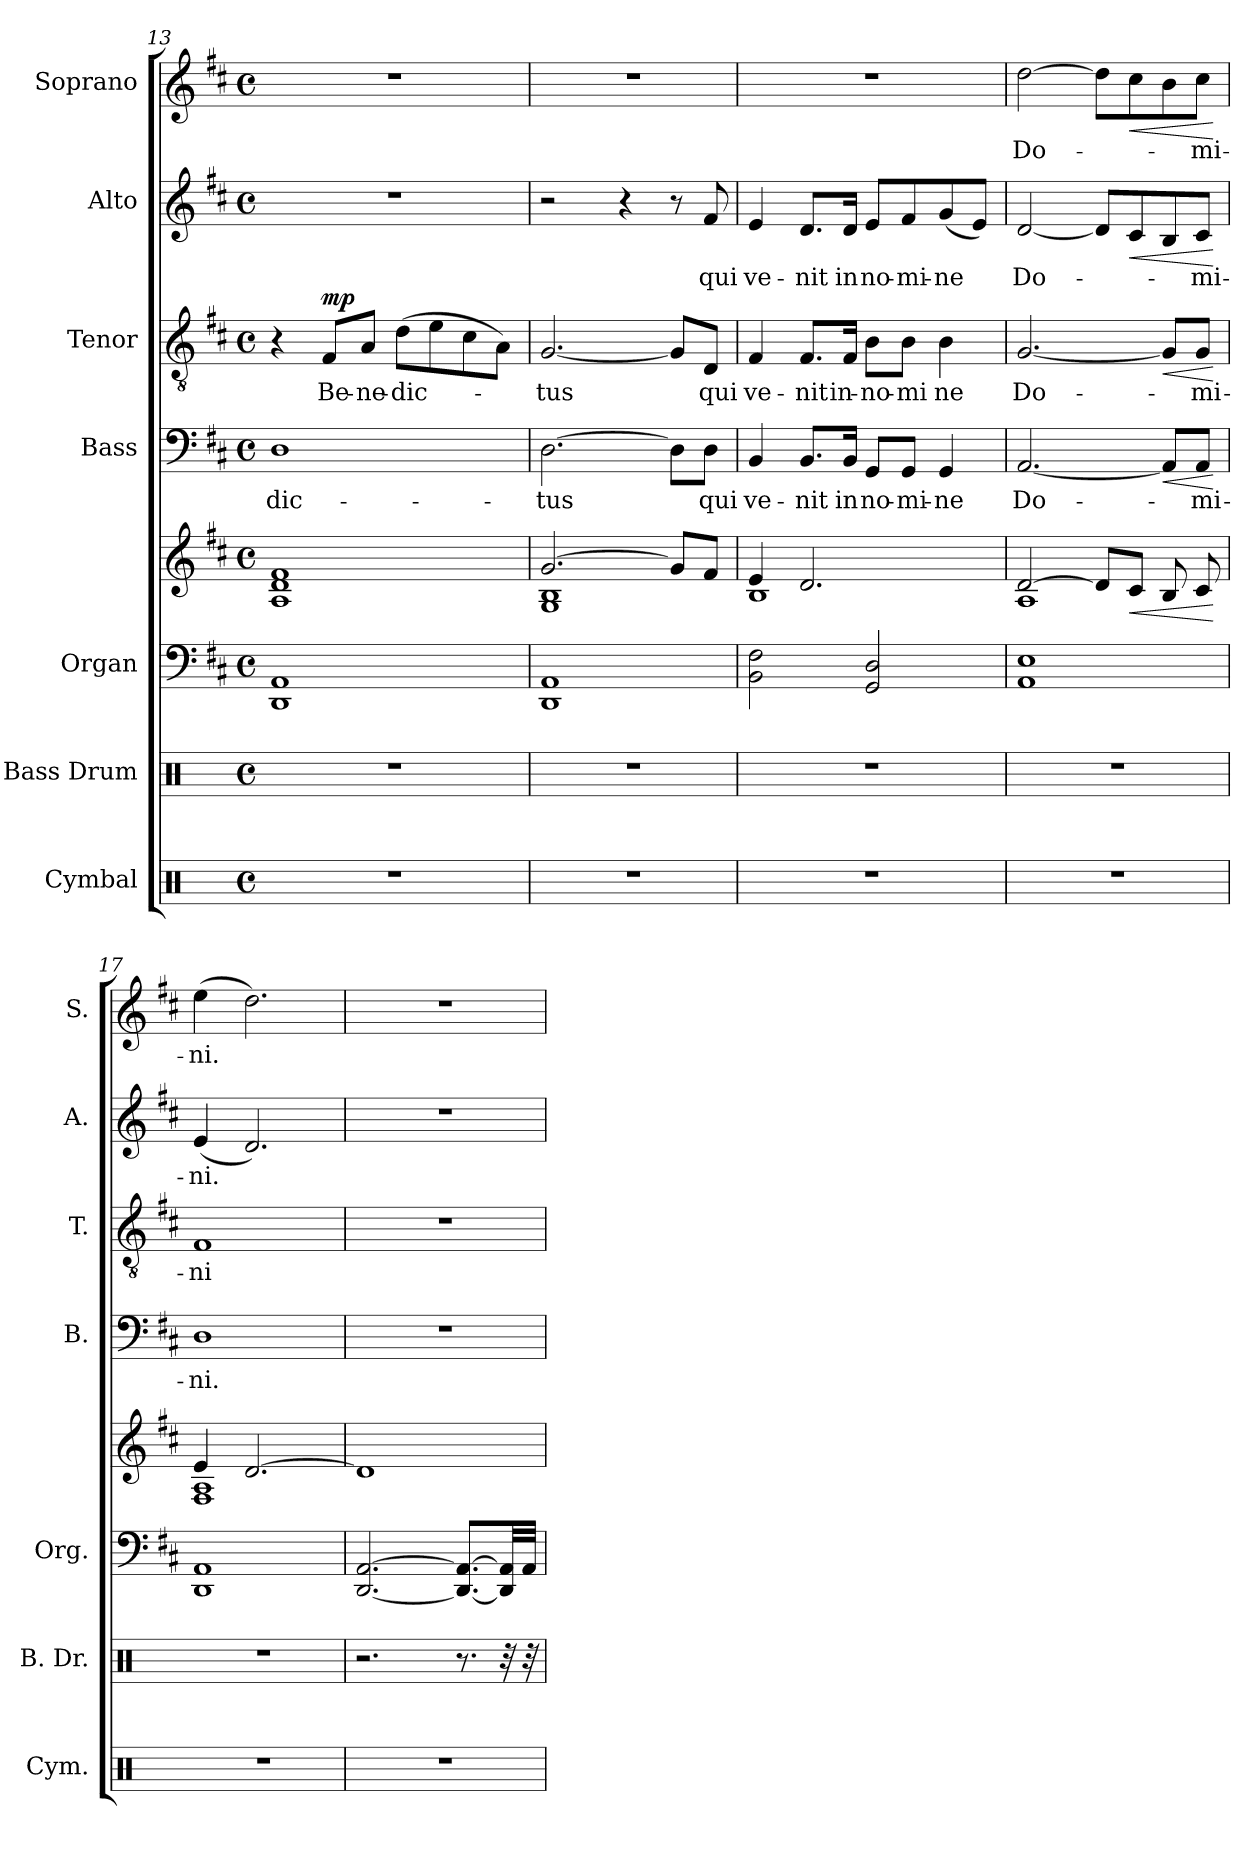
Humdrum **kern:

**kern	**kern	**kern	**kern	**dynam	**kern	**text	**dynam	**kern	**text	**dynam	**kern	**text	**dynam	**kern	**text	**dynam
*part7	*part6	*part5	*part5	*part5	*part4	*part4	*part4	*part3	*part3	*part3	*part2	*part2	*part2	*part1	*part1	*part1
*staff8	*staff7	*staff6	*staff5	*staff5/6	*staff4	*staff4	*staff4	*staff3	*staff3	*staff3	*staff2	*staff2	*staff2	*staff1	*staff1	*staff1
*I"Cymbal	*I"Bass Drum	*I"Organ	*	*	*I"Bass	*	*	*I"Tenor	*	*	*I"Alto	*	*	*I"Soprano	*	*
*I'Cym.	*I'B. Dr.	*I'Org.	*	*	*I'B.	*	*	*I'T.	*	*	*I'A.	*	*	*I'S.	*	*
*clefX	*clefX	*clefF4	*clefG2	*	*clefF4	*	*	*clefGv2	*	*	*clefG2	*	*	*clefG2	*	*
*k[]	*k[]	*k[f#c#]	*k[f#c#]	*	*k[f#c#]	*	*	*k[f#c#]	*	*	*k[f#c#]	*	*	*k[f#c#]	*	*
*M4/4	*M4/4	*M4/4	*M4/4	*	*M4/4	*	*	*M4/4	*	*	*M4/4	*	*	*M4/4	*	*
*met(c)	*met(c)	*met(c)	*met(c)	*	*met(c)	*	*	*met(c)	*	*	*met(c)	*	*	*met(c)	*	*
=13	=13	=13	=13	=13	=13	=13	=13	=13	=13	=13	=13	=13	=13	=13	=13	=13
!	!	!	!	!	!	!LO:LY:b	!	!	!	!	!	!	!	!	!	!
1r	1r	1DD 1AA	1A 1d 1f#	.	1D	-dic-	.	4r	.	.	1r	.	.	1r	.	.
!	!	!	!	!	!	!	!	!	!LO:LY:b	!LO:DY:b	!	!	!	!	!	!
.	.	.	.	.	.	.	.	8F#/L	Be-	mp	.	.	.	.	.	.
!	!	!	!	!	!	!	!	!	!LO:LY:b	!	!	!	!	!	!	!
.	.	.	.	.	.	.	.	8A/J	-ne-	.	.	.	.	.	.	.
!	!	!	!	!	!	!	!	!	!LO:LY:b	!	!	!	!	!	!	!
.	.	.	.	.	.	.	.	(>8d\L	-dic-	.	.	.	.	.	.	.
.	.	.	.	.	.	.	.	8e\	.	.	.	.	.	.	.	.
.	.	.	.	.	.	.	.	8c#\	.	.	.	.	.	.	.	.
.	.	.	.	.	.	.	.	8A\J)	.	.	.	.	.	.	.	.
!!LO:LB:g=z
=14	=14	=14	=14	=14	=14	=14	=14	=14	=14	=14	=14	=14	=14	=14	=14	=14
*	*	*	*^	*	*	*	*	*	*	*	*	*	*	*	*	*
!	!	!	!	!	!	!	!LO:LY:b	!	!	!LO:LY:b	!	!	!	!	!	!	!
1r	1r	1DD 1AA	[2.g/	1G 1B	.	[2.D\	-tus	.	[2.G/	-tus	.	2r	.	.	1r	.	.
.	.	.	.	.	.	.	.	.	.	.	.	4r	.	.	.	.	.
.	.	.	8g/L]	.	.	8D\L]	.	.	8G/L]	.	.	8r	.	.	.	.	.
!	!	!	!	!	!	!	!LO:LY:b	!	!	!LO:LY:b	!	!	!LO:LY:b	!	!	!	!
.	.	.	8f#/J	.	.	8D\J	qui	.	8D/J	qui	.	8f#/	qui	.	.	.	.
=15	=15	=15	=15	=15	=15	=15	=15	=15	=15	=15	=15	=15	=15	=15	=15	=15	=15
!	!	!	!	!	!	!	!LO:LY:b	!	!	!LO:LY:b	!	!	!LO:LY:b	!	!	!	!
1r	1r	2BB\ 2F#\	4e/	1B	.	4BB/	ve-	.	4F#/	ve-	.	4e/	ve-	.	1r	.	.
!	!	!	!	!	!	!	!LO:LY:b	!	!	!LO:LY:b	!	!	!LO:LY:b	!	!	!	!
.	.	.	2.d/	.	.	8.BB/L	-nit	.	8.F#/L	-nit	.	8.d/L	-nit	.	.	.	.
!	!	!	!	!	!	!	!LO:LY:b	!	!	!LO:LY:b	!	!	!LO:LY:b	!	!	!	!
.	.	.	.	.	.	16BB/Jk	in	.	16F#/Jk	in-	.	16d/Jk	in	.	.	.	.
!	!	!	!	!	!	!	!LO:LY:b	!	!	!LO:LY:b	!	!	!LO:LY:b	!	!	!	!
.	.	2GG/ 2D/	.	.	.	8GG/L	no-	.	8B\L	-no-	.	8e/L	no-	.	.	.	.
!	!	!	!	!	!	!	!LO:LY:b	!	!	!LO:LY:b	!	!	!LO:LY:b	!	!	!	!
.	.	.	.	.	.	8GG/J	-mi-	.	8B\J	-mi	.	8f#/	-mi-	.	.	.	.
!	!	!	!	!	!	!	!LO:LY:b	!	!	!LO:LY:b	!	!	!LO:LY:b	!	!	!	!
.	.	.	.	.	.	4GG/	-ne	.	4B\	ne	.	(<8g/	-ne	.	.	.	.
.	.	.	.	.	.	.	.	.	.	.	.	8e/J)	.	.	.	.	.
=16	=16	=16	=16	=16	=16	=16	=16	=16	=16	=16	=16	=16	=16	=16	=16	=16	=16
!	!	!	!	!	!	!	!LO:LY:b	!	!	!LO:LY:b	!	!	!LO:LY:b	!	!	!LO:LY:b	!
1r	1r	1AA 1E	[2d/	1A	.	[2.AA/	Do-	.	[2.G/	Do-	.	[2d/	Do-	.	[2dd\	Do-	.
.	.	.	8d/L]	.	.	.	.	.	.	.	.	8d/L]	.	.	8dd\L]	.	.
!	!	!	!	!	!LO:HP:b	!	!	!	!	!	!	!	!	!LO:HP:b	!	!	!LO:HP:b
.	.	.	8c#/J	.	<	.	.	.	.	.	.	8c#/	.	<	8cc#\	.	<
!	!	!	!	!	!	!	!	!LO:HP:b	!	!	!LO:HP:b	!	!	!	!	!	!
.	.	.	8B/	.	.	8AA/L]	.	<	8G/L]	.	<	8B/	.	.	8b\	.	.
!	!	!	!	!	!	!	!LO:LY:b	!	!	!LO:LY:b	!	!	!LO:LY:b	!	!	!LO:LY:b	!
.	.	.	8c#/	.	.	8AA/J	mi-	.	8G/J	mi-	.	8c#/J	-mi-	.	8cc#\J	-mi-	.
*	*	*	*v	*v	*	*	*	*	*	*	*	*	*	*	*	*	*
.	.	.	.	[	.	.	[	.	.	[	.	.	[	.	.	[
=17	=17	=17	=17	=17	=17	=17	=17	=17	=17	=17	=17	=17	=17	=17	=17	=17
*	*	*	*^	*	*	*	*	*	*	*	*	*	*	*	*	*
!	!	!	!	!	!	!	!LO:LY:b	!	!	!LO:LY:b	!	!	!LO:LY:b	!	!	!LO:LY:b	!
1r	1r	1DD 1AA	4e/	1F# 1A	.	1D	-ni.	.	1F#	-ni	.	(<4e/	-ni.	.	(>4ee\	-ni.	.
.	.	.	[2.d/	.	.	.	.	.	.	.	.	2.d/)	.	.	2.dd\)	.	.
*	*	*	*v	*v	*	*	*	*	*	*	*	*	*	*	*	*	*
=18	=18	=18	=18	=18	=18	=18	=18	=18	=18	=18	=18	=18	=18	=18	=18	=18
1r	2.r	[2.DD/ [2.AA/	1d]	.	1r	.	.	1r	.	.	1r	.	.	1r	.	.
.	8.r	8.DD/_ 8.AA/_L	.	.	.	.	.	.	.	.	.	.	.	.	.	.
.	32r	32DD/] 32AA/]LL	.	.	.	.	.	.	.	.	.	.	.	.	.	.
.	32r	32AA/JJJ	.	.	.	.	.	.	.	.	.	.	.	.	.	.
=	=	=	=	=	=	=	=	=	=	=	=	=	=	=	=	=
*-	*-	*-	*-	*-	*-	*-	*-	*-	*-	*-	*-	*-	*-	*-	*-	*-
